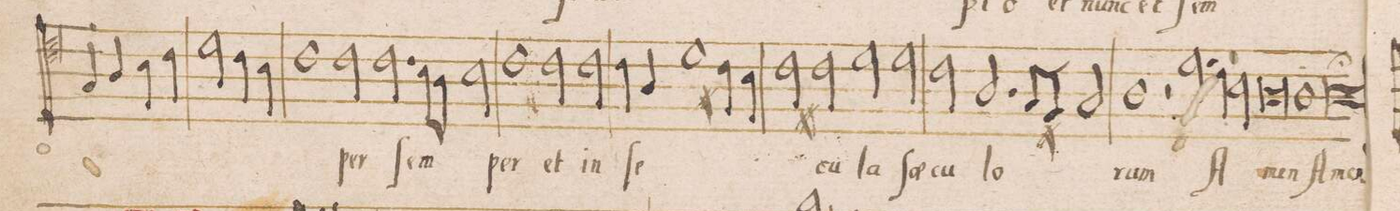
**kern	**text
*I""ALTUS	*
*clefC4	*
*k[]	*
*met(C|)	*
*M2/1	*
4G/	.
4A/	.
4B\	.
4c\	.
2d\	.
4c\	.
4B\	.
=71-	=71-
1c	.
2c\	-per
2.c\	ſem-
=72-	=72-
8B\L	.
8A\J	.
2B\	.
1c	-per
=73-	=73-
2c\	et
2c\	in
4c\	ſe-
4A/	.
1d\	.
=74-	=74-
4c#X\	.
4B\	.
2c#X\	.
2c#\	-cu-
=75-	=75-
2d\	-la
2d\	ſæ-
2cny\	-cu-
2.A/	-lo-
=76-	=76-
8G/L	.
8F#X/J	.
2G/	.
1A	-rum
=77-	=77-
2r	.
2.d\	A-
4c\	.
2B\	.
=78-	=78-
0A	-men
=79-	=79-
1A	A-
1A;	-men
==-	==-
*-	*-
